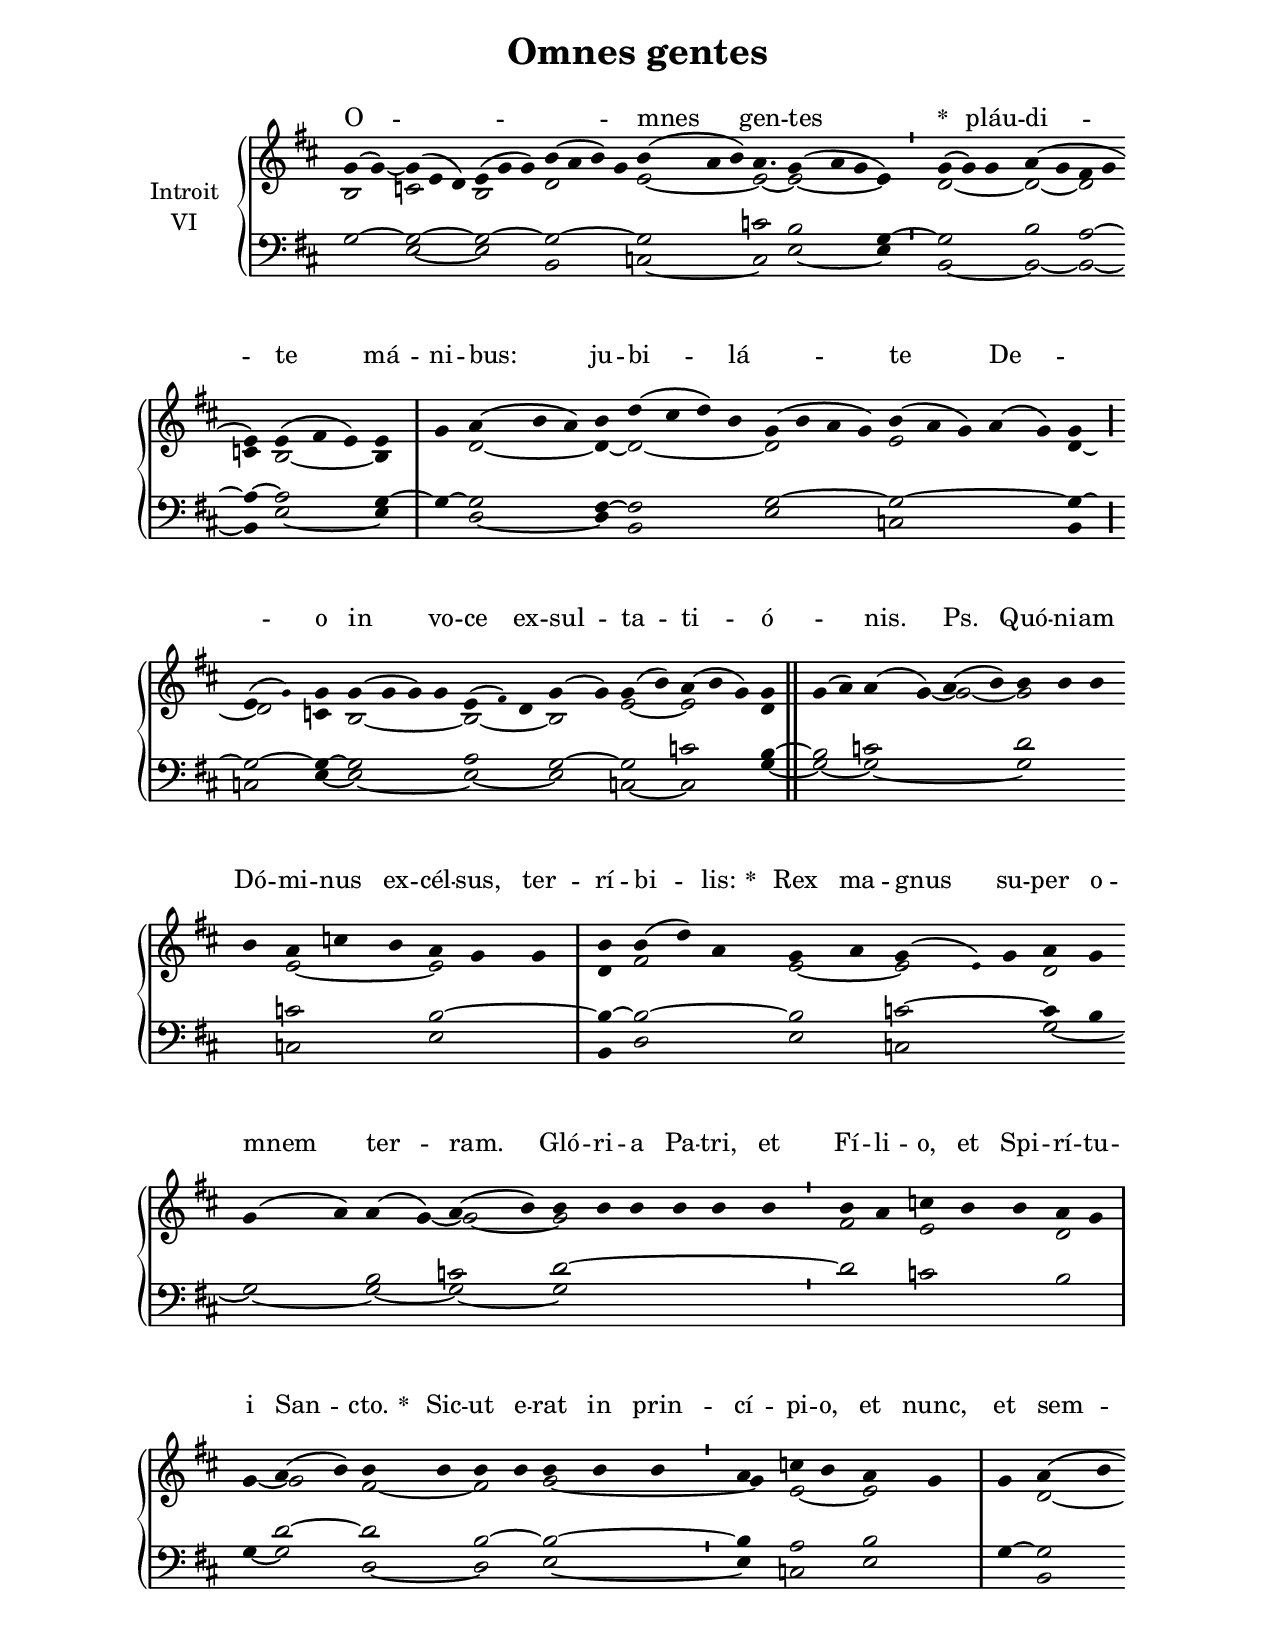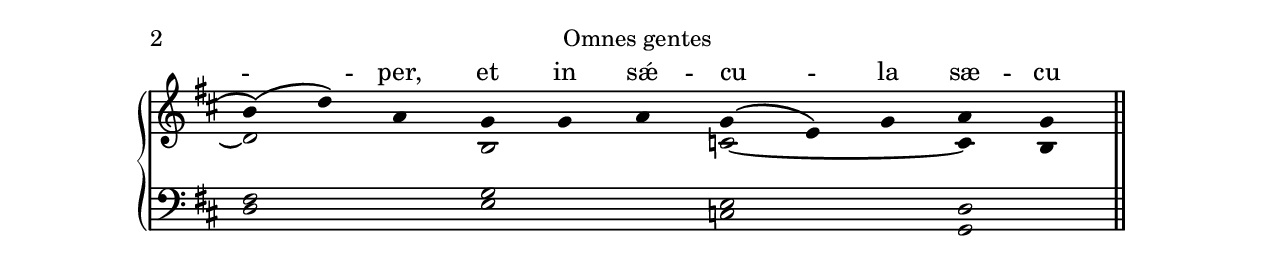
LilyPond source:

\version "2.18"
\include "gregorian.ly"
\include "noh2.ily"


%Page reference: page ii.160
%(volume.page)

global = {
 \key g \lydian
 \cadenzaOn 
}

\header {
  title = \markup \center-column {"Omnes gentes" \vspace #1 }
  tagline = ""
  composer = ""
}

\paper {
 #(include-special-characters)
  oddHeaderMarkup = \markup \fill-line {
    \line {}
    \center-column {
      \on-the-fly #first-page     " "
      \on-the-fly #not-first-page "Omnes gentes"
    }
    \line { \on-the-fly #print-page-number-check-first \fromproperty #'page:page-number-string }
  }
  evenHeaderMarkup = \markup \fill-line {
    \line { \on-the-fly #print-page-number-check-first \fromproperty #'page:page-number-string }
    \center-column { "Omnes gentes" }
    \line {}
  }
}

chantText = \lyricmode {
O -- _ _ _ mnes gen -- tes _ 
\set stanza = " * " pláu -- di -- te má -- ni -- bus: 
ju -- bi -- lá -- _ te De -- _ _ o 
in vo -- ce ex -- sul -- ta -- ti -- ó -- _ nis. Ps. 
Quó -- ni -- am Dó -- mi -- nus ex -- cél -- sus, ter -- rí -- bi -- lis: 
\set stanza = " * " 
Rex ma -- gnus su -- per o -- mnem ter -- ram. 
Gló -- ri -- a Pa -- tri, et Fí -- li -- o, et Spi -- rí -- tu -- i San -- cto. 
\set stanza = " * " 
Sic -- ut e -- rat in prin -- cí -- pi -- o, et nunc, et sem -- per, 
et in sǽ -- cu -- la sæ -- cu -- ló -- rum. A -- men. }

chantMusic = {
\tieDown   g'4 ( g'4) ~ g'4 ( e'4 d'4) e'4 ( g'4 g'4) b'4 ( a'4 b'4) g'4 b'4 ( a'4 b'4) a'4. g'4 ( a'4 g'4 e'4) \divisioMinima
 g'4 ( g'4) g'4 a'4 ( g'4 fis'4 g'4 \forceBreak
) e'4 e'4 ( fis'4 e'4) e'4 \divisioMaxima
 g'4 a'4 ( b'4 a'4) b'4 d''4 ( cis''4 d''4) b'4 g'4 ( b'4 a'4 g'4) b'4 ( a'4 g'4) a'4 ( g'4) g'4 \divisioMaior \forceBreak

 e'4 ( \once \tweak #'font-size #-4 g' ) g'4 g'4 ( g'4 g'4) g'4 e'4 ( \once \tweak #'font-size #-4 fis' ) d'4 g'4 ( g'4) g'4 ( b'4) a'4 ( b'4 g'4) g'4 \finalis
 g'4 ( a'4) a'4 ( g'4) a'4 ( b'4) b'4 b'4 b'4 \forceBreak
 b'4 a'4  c''4 b'4 a'4 g'4 g'4 \divisioMaxima
 b'4 b'4 ( d''4) a'4 g'4 a'4 g'4 ( \once \tweak #'font-size #-4 e' ) g'4 a'4 g'4 \finalis \forceBreak

  g'4 ( a'4) a'4 ( g'4) a'4 ( b'4) b'4 b'4 b'4 b'4 b'4 b'4 \divisioMinima
 b'4 a'4  c''4 b'4 b'4 a'4 g'4 \divisioMaxima \forceBreak

 g'4 a'4 ( b'4) b'4 b'4 b'4 b'4 b'4 b'4 b'4 \divisioMinima
 a'4  c''4 b'4 a'4 g'4 \divisioMaxima
 g'4 a'4 ( b'4 \forceBreak
) b'4 ( d''4) a'4 g'4 g'4 a'4 g'4 ( e'4) g'4 a'4 g'4 \finalis

}

altoMusic = {
b2 c'2*3/2 b2*3/2 d'2*4/2 e'2*3/2 ~ e'2*3/4 ~ e'2*3/2 ~ e'4 \divisioMinima
d'2*3/2 ~ d'2 ~ d'2 c'4 b2*3/2 ~ b4 \divisioMaxima
r4 d'2*3/2 ~ d'4 ~ d'2*4/2 ~ d'2*4/2 e'2*5/2 d'4 ~ \divisioMaior
d'2 c'4 b2*4/2 ~ b2*3/2 ~ b2 e'2 ~ e'2*3/2 d'4 \finalis
r2*3/2 g'4 ~ g'2 ~ g'2*4/2 e'2*3/2 ~ e'2*3/2 \divisioMaxima
d'4 fis'2*3/2 e'2 ~ e'2*3/2 d'2 r2*3/2 g'4 ~ g'2 ~ g'2*6/2 \divisioMinima
fis'2 e'2*3/2 d'2 \divisioMaxima
g'4 ~ g'2 fis'2 ~ fis'2 g'2*3/2 ~ \divisioMinima
g'4 e'2 ~ e'2 \divisioMaxima
r4 d'2 ~ d'2*3/2 b2*3/2 c'2*3/2 ~ c'4 b4 \finalis
}

tenorMusic = {
g2 ~ g2*3/2 ~ g2*3/2 ~ g2*4/2 ~ g2*3/2 c'2*3/4 b2*3/2 g4 ~ \divisioMinima
g2*3/2 b2 a2 ~ a4 ~ a2*3/2 g4 ~ \divisioMaxima
g4 ~ g2*3/2 fis4 ~ fis2*4/2 g2*4/2 ~ g2*5/2 ~ g4 ~ \divisioMaior
g2 ~ g4 ~ g2*4/2 a2*3/2 g2 ~ g2 c'2*3/2 b4 ~ \finalis
b2 c'2*4/2 d'2*4/2 c'2*3/2 b2*3/2 ~ \divisioMaxima
b4 ~ b2*3/2 ~ b2 c'2*3/2 ~ c'4 b4 r2 b2 c'2 d'2*6/2 ~ \divisioMinima
d'2 c'2*3/2 b2 \divisioMaxima
r4 d'2 ~ d'2 b2 ~ b2*3/2 ~ \divisioMinima
b4 a2 b2 \divisioMaxima
g4 ~ g2 fis2*3/2 g2*3/2 e2*3/2 d2 \finalis
}

bassMusic = {
r2 e2*3/2 ~ e2*3/2 b,2*4/2 c2*3/2 ~ c2*3/4 e2*3/2 ~ e4 \divisioMinima
b,2*3/2 ~ b,2 ~ b,2 ~ b,4 e2*3/2 ~ e4 \divisioMaxima
r4 d2*3/2 ~ d4 b,2*4/2 e2*4/2 c2*5/2 b,4 \divisioMaior
c2 e4 ~ e2*4/2 ~ e2*3/2 ~ e2 c2 ~ c2*3/2 g4 ~ \finalis
g2 ~ g2*4/2 ~ g2*4/2 c2*3/2 e2*3/2 \divisioMaxima
b,4 d2*3/2 e2 c2*3/2 g2 ~ g2 ~ g2 ~ g2 ~ g2*6/2 \divisioMinima
r2*7/2 \divisioMaxima
g4 ~ g2 d2 ~ d2 e2*3/2 ~ \divisioMinima
e4 c2 e2 \divisioMaxima
r4 b,2 d2*3/2 e2*3/2 c2*3/2 g,2 \finalis
}

voiceLines = {
\voiceLineStyle


}

\score{
  <<
    \new GrandStaff <<
      \set GrandStaff.autoBeaming = ##f
      \set GrandStaff.instrumentName = \markup \center-column {
        "Introit"
        "VI"
      }
      \new Staff = up <<
        \new Voice = "chant" {
          \voiceOne \global \chantMusic
        }
        \new Voice {
          \voiceTwo \global \altoMusic
        }
      >>

      \new Staff = down <<
        \clef bass
        \new Voice {
          \voiceOne \global \tenorMusic
        }
        \new Voice {
          \voiceTwo \global \bassMusic
        }
	\new Voice {
        \voiceThree \global \voiceLines
        }
      >>
    >>
    \new Lyrics \lyricsto chant {
      \chantText
    }
  >>
  \layout{
  }
  \midi{
    \tempo 4 = 125
  }
}
